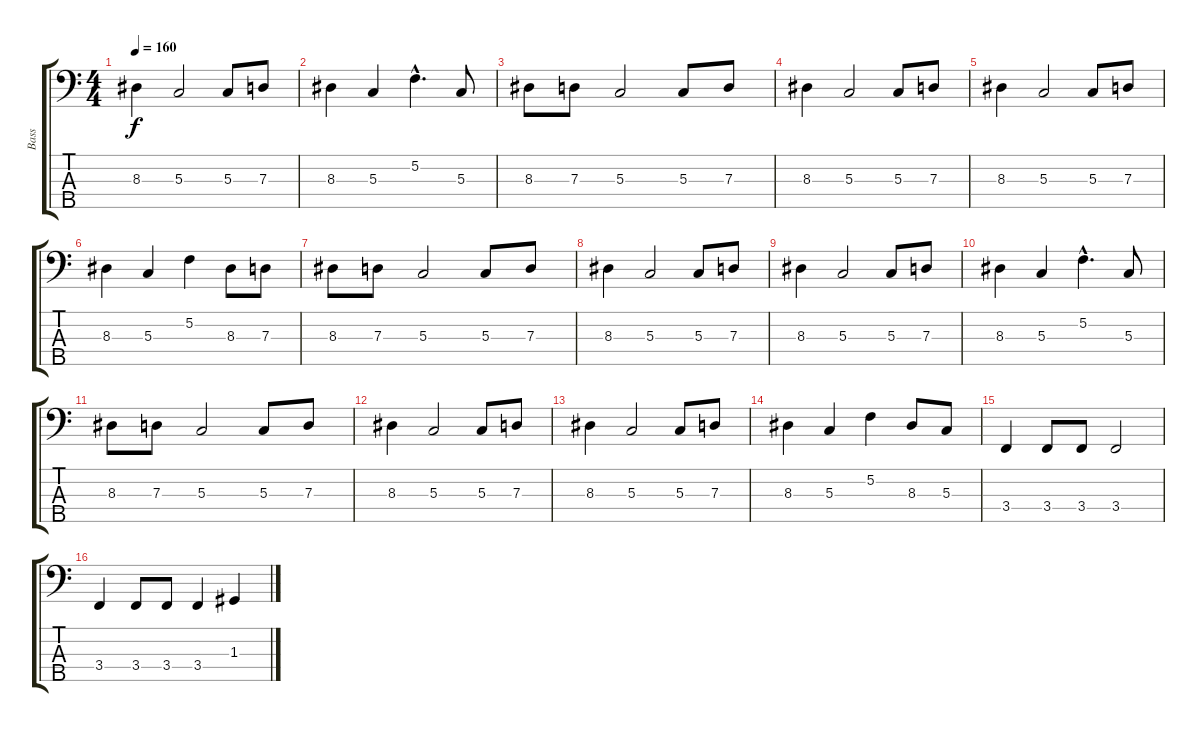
\track ("Bass" "Bass") {instrument electricbassfinger}
\staff {score tabs}
\tuning (F2 C2 G1 D1 A0) {hide}
\ts (4 4)
\tempo 160
\clef f4
\ks c
8.3.4{dy f} 5.3.2 5.3.8 7.3.8 |
8.3.4 5.3.4 5.2{hac}.4{d} 5.3.8 |
8.3.8 7.3.8 5.3.2 5.3.8 7.3.8 |
8.3.4 5.3.2 5.3.8 7.3.8 |
8.3.4 5.3.2 5.3.8 7.3.8 |
8.3.4 5.3.4 5.2.4 8.3.8 7.3.8 |
8.3.8 7.3.8 5.3.2 5.3.8 7.3.8 |
8.3.4 5.3.2 5.3.8 7.3.8 |
8.3.4 5.3.2 5.3.8 7.3.8 |
8.3.4 5.3.4 5.2{hac}.4{d} 5.3.8 |
8.3.8 7.3.8 5.3.2 5.3.8 7.3.8 |
8.3.4 5.3.2 5.3.8 7.3.8 |
8.3.4 5.3.2 5.3.8 7.3.8 |
8.3.4 5.3.4 5.2.4 8.3.8 5.3.8 |
3.4.4 3.4.8 3.4.8 3.4.2 |
3.4.4 3.4.8 3.4.8 3.4.4 1.3.4
